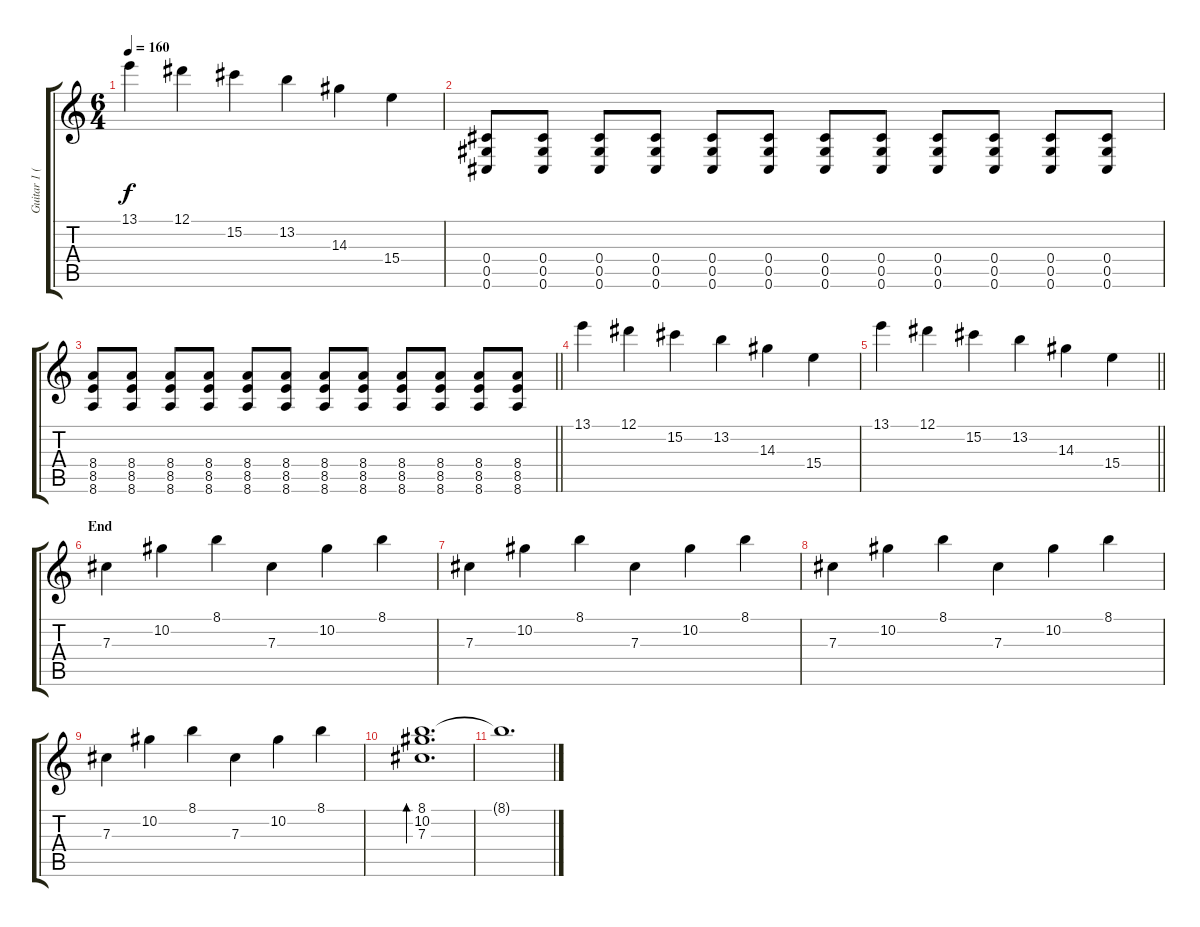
\track ("Guitar 1 (Randy Strohmeyer)" "Guitar 1 (") {instrument distortionguitar}
\staff {score tabs}
\tuning (Eb4 Bb3 Gb3 Db3 Ab2 Db2) {hide}
\ts (6 4)
\tempo 160
\clef g2
\ks c
13.1.4{dy f} 12.1.4 15.2.4 13.2.4 14.3.4 15.4.4 |
(0.4 0.5 0.6).8 (0.4 0.5 0.6).8 (0.4 0.5 0.6).8 (0.4 0.5 0.6).8 (0.4 0.5 0.6).8 (0.4 0.5 0.6).8 (0.4 0.5 0.6).8 (0.4 0.5 0.6).8 (0.4 0.5 0.6).8 (0.4 0.5 0.6).8 (0.4 0.5 0.6).8 (0.4 0.5 0.6).8 |
\barLineRight lightlight
(8.4 8.5 8.6).8 (8.4 8.5 8.6).8 (8.4 8.5 8.6).8 (8.4 8.5 8.6).8 (8.4 8.5 8.6).8 (8.4 8.5 8.6).8 (8.4 8.5 8.6).8 (8.4 8.5 8.6).8 (8.4 8.5 8.6).8 (8.4 8.5 8.6).8 (8.4 8.5 8.6).8 (8.4 8.5 8.6).8 |
13.1.4 12.1.4 15.2.4 13.2.4 14.3.4 15.4.4 |
\barLineRight lightlight
13.1.4 12.1.4 15.2.4 13.2.4 14.3.4 15.4.4 |
\section ("" "End")
7.3.4{volume 10 instrument electricguitarclean} 10.2.4 8.1.4 7.3.4 10.2.4 8.1.4 |
7.3.4 10.2.4 8.1.4 7.3.4 10.2.4 8.1.4 |
7.3.4 10.2.4 8.1.4 7.3.4 10.2.4 8.1.4 |
7.3.4 10.2.4 8.1.4 7.3.4 10.2.4 8.1.4 |
(8.1 10.2 7.3).1{d bd 480} |
8.1{t}.1{d}
